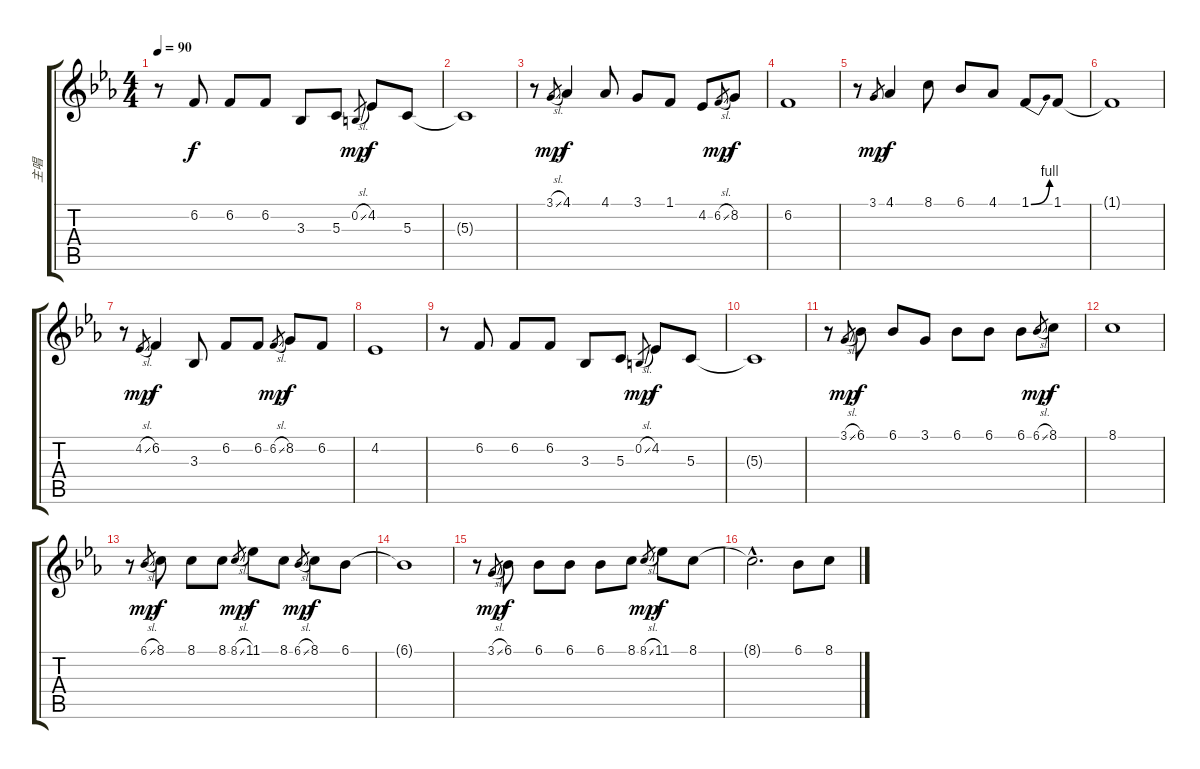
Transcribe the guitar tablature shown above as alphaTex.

\track ("主唱" "主唱") {instrument recorder}
\staff {score tabs}
\tuning (E4 B3 G3 D3 A2 E2) {hide}
\ts (4 4)
\tempo 90
\clef g2
\ks eb
r.8{dy f} 6.2.8 6.2.8 6.2.8 3.3.8 5.3.8 0.2{sl}.8{gr dy mp} 4.2.8{dy f} 5.3.8 |
5.3{t}.1 |
r.8 3.1{sl}.8{gr dy mp} 4.1.4{dy f} 4.1.8 3.1.8 1.1.8 4.2.8 6.2{sl}.8{gr dy mp} 8.2.8{dy f} |
6.2.1 |
r.8 3.1.8{gr dy mp} 4.1.4{dy f} 8.1.8 6.1.8 4.1.8 1.1{be (bend 0 0 60 4)}.8 1.1.8 |
1.1{t}.1 |
r.8 4.2{sl}.8{gr dy mp} 6.2.4{dy f} 3.3.8 6.2.8 6.2.8 6.2{sl}.8{gr dy mp} 8.2.8{dy f} 6.2.8 |
4.2.1 |
r.8 6.2.8 6.2.8 6.2.8 3.3.8 5.3.8 0.2{sl}.8{gr dy mp} 4.2.8{dy f} 5.3.8 |
5.3{t}.1 |
r.8 3.1{sl}.8{gr dy mp} 6.1.8{dy f} 6.1.8 3.1.8 6.1.8 6.1.8 6.1.8 6.1{sl}.8{gr dy mp} 8.1.8{dy f} |
8.1.1 |
r.8 6.1{sl}.8{gr dy mp} 8.1.8{dy f} 8.1.8 8.1.8 8.1{sl}.8{gr dy mp} 11.1.8{dy f} 8.1.8 6.1{sl}.8{gr dy mp} 8.1.8{dy f} 6.1.8 |
6.1{t}.1 |
r.8 3.1{sl}.8{gr dy mp} 6.1.8{dy f} 6.1.8 6.1.8 6.1.8 8.1.8 8.1{sl}.8{gr dy mp} 11.1.8{dy f} 8.1.8 |
8.1{hac t}.2{d} 6.1.8 8.1.8
